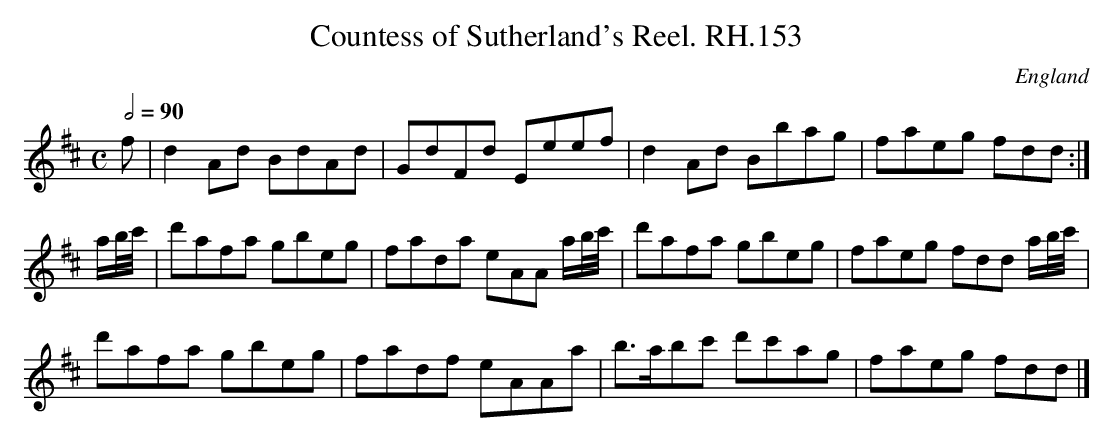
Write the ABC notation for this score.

X:1
T:Countess of Sutherland's Reel. RH.153
O:England
M:C
L:1/8
Q:1/2=90
K:D
f|d2Ad BdAd|GdFd Eeef|d2Ad Bbag|faeg fdd:|
a/b/4c'/4|d'afa gbeg|fada eAA a/b/4c'/4|\
d'afa gbeg|faeg fdd a/b/4c'/4|
d'afa gbeg|fadf eAAa|b>abc' d'c'ag|faeg fdd|]
